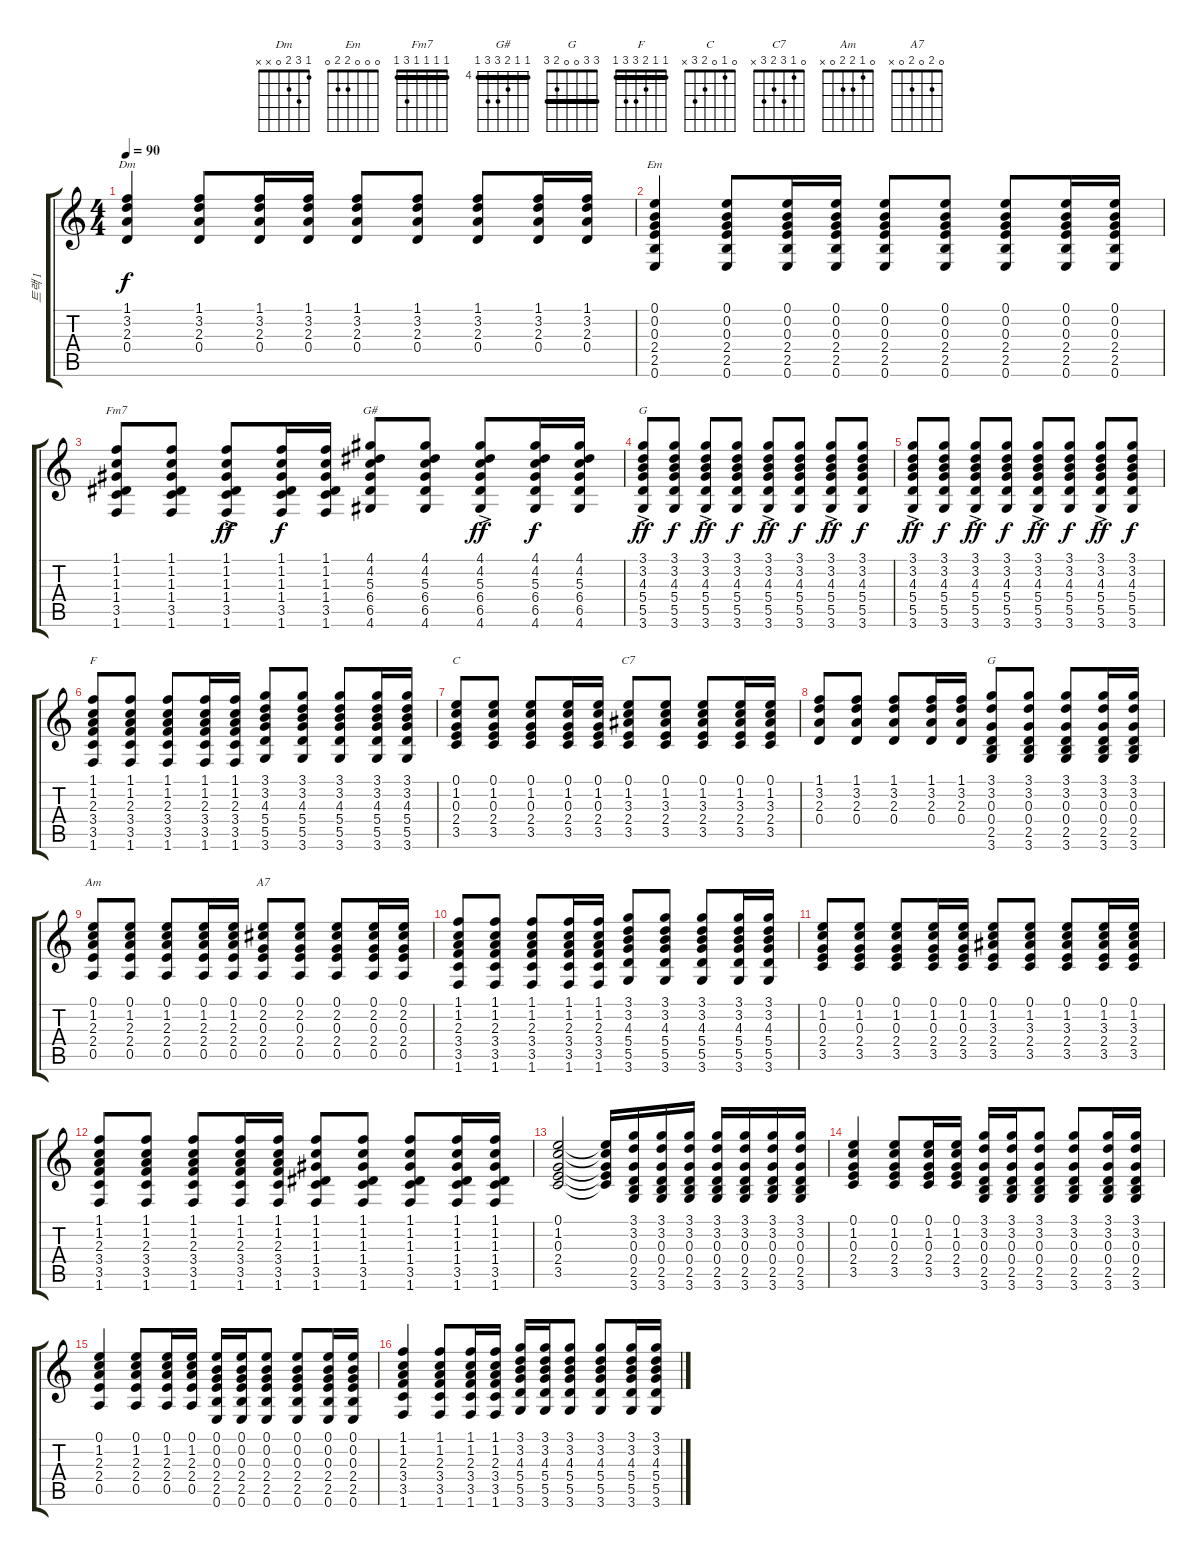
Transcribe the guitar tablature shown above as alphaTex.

\track ("트랙 1" "트랙 1") {instrument electricguitarclean}
\staff {score tabs}
\tuning (E4 B3 G3 D3 A2 E2) {hide}
\chord ("Dm" 1 3 2 0 x x)
\chord ("Em" 0 0 0 2 2 0)
\chord ("Fm7" 1 1 1 1 3 1) {barre 1}
\chord ("G#" 4 4 5 6 6 4) {firstfret 4 barre 4}
\chord ("G" 3 3 4 5 5 3) {barre 3}
\chord ("F" 1 1 2 3 3 1) {barre 1}
\chord ("C" 0 1 0 2 3 x)
\chord ("C7" 0 1 3 2 3 x)
\chord ("G" 3 3 0 0 2 3) {barre 3}
\chord ("Am" 0 1 2 2 0 x)
\chord ("A7" 0 2 0 2 0 x)
\ts (4 4)
\tempo 90
\clef g2
\ks c
(1.1 3.2 2.3 0.4).4{ch "Dm" dy f} (1.1 3.2 2.3 0.4).8 (1.1 3.2 2.3 0.4).16 (1.1 3.2 2.3 0.4).16 (1.1 3.2 2.3 0.4).8 (1.1 3.2 2.3 0.4).8 (1.1 3.2 2.3 0.4).8 (1.1 3.2 2.3 0.4).16 (1.1 3.2 2.3 0.4).16 |
(0.1 0.2 0.3 2.4 2.5 0.6).4{ch "Em"} (0.1 0.2 0.3 2.4 2.5 0.6).8 (0.1 0.2 0.3 2.4 2.5 0.6).16 (0.1 0.2 0.3 2.4 2.5 0.6).16 (0.1 0.2 0.3 2.4 2.5 0.6).8 (0.1 0.2 0.3 2.4 2.5 0.6).8 (0.1 0.2 0.3 2.4 2.5 0.6).8 (0.1 0.2 0.3 2.4 2.5 0.6).16 (0.1 0.2 0.3 2.4 2.5 0.6).16 |
(1.1 1.2 1.3 1.4 3.5 1.6).8{ch "Fm7"} (1.1 1.2 1.3 1.4 3.5 1.6).8 (1.1 1.2{ac} 1.3 1.4 3.5 1.6).8{dy ff} (1.1 1.2 1.3 1.4 3.5 1.6).16{dy f} (1.1 1.2 1.3 1.4 3.5 1.6).16 (4.1 4.2 5.3 6.4 6.5 4.6).8{ch "G#"} (4.1 4.2 5.3 6.4 6.5 4.6).8 (4.1 4.2{ac} 5.3 6.4 6.5 4.6).8{dy ff} (4.1 4.2 5.3 6.4 6.5 4.6).16{dy f} (4.1 4.2 5.3 6.4 6.5 4.6).16 |
(3.1{ac} 3.2 4.3 5.4 5.5 3.6).8{ch "G" dy ff} (3.1 3.2 4.3 5.4 5.5 3.6).8{dy f} (3.1{ac} 3.2 4.3 5.4 5.5 3.6).8{dy ff} (3.1 3.2 4.3 5.4 5.5 3.6).8{dy f} (3.1{ac} 3.2 4.3 5.4 5.5 3.6).8{dy ff} (3.1 3.2 4.3 5.4 5.5 3.6).8{dy f} (3.1{ac} 3.2 4.3 5.4 5.5 3.6).8{dy ff} (3.1 3.2 4.3 5.4 5.5 3.6).8{dy f} |
(3.1{ac} 3.2 4.3 5.4 5.5 3.6).8{dy ff} (3.1 3.2 4.3 5.4 5.5 3.6).8{dy f} (3.1{ac} 3.2 4.3 5.4 5.5 3.6).8{dy ff} (3.1 3.2 4.3 5.4 5.5 3.6).8{dy f} (3.1{ac} 3.2 4.3 5.4 5.5 3.6).8{dy ff} (3.1 3.2 4.3 5.4 5.5 3.6).8{dy f} (3.1{ac} 3.2 4.3 5.4 5.5 3.6).8{dy ff} (3.1 3.2 4.3 5.4 5.5 3.6).8{dy f} |
(1.1 1.2 2.3 3.4 3.5 1.6).8{ch "F"} (1.1 1.2 2.3 3.4 3.5 1.6).8 (1.1 1.2 2.3 3.4 3.5 1.6).8 (1.1 1.2 2.3 3.4 3.5 1.6).16 (1.1 1.2 2.3 3.4 3.5 1.6).16 (3.1 3.2 4.3 5.4 5.5 3.6).8 (3.1 3.2 4.3 5.4 5.5 3.6).8 (3.1 3.2 4.3 5.4 5.5 3.6).8 (3.1 3.2 4.3 5.4 5.5 3.6).16 (3.1 3.2 4.3 5.4 5.5 3.6).16 |
(0.1 1.2 0.3 2.4 3.5).8{ch "C"} (0.1 1.2 0.3 2.4 3.5).8 (0.1 1.2 0.3 2.4 3.5).8 (0.1 1.2 0.3 2.4 3.5).16 (0.1 1.2 0.3 2.4 3.5).16 (0.1 1.2 3.3 2.4 3.5).8{ch "C7"} (0.1 1.2 3.3 2.4 3.5).8 (0.1 1.2 3.3 2.4 3.5).8 (0.1 1.2 3.3 2.4 3.5).16 (0.1 1.2 3.3 2.4 3.5).16 |
(1.1 3.2 2.3 0.4).8 (1.1 3.2 2.3 0.4).8 (1.1 3.2 2.3 0.4).8 (1.1 3.2 2.3 0.4).16 (1.1 3.2 2.3 0.4).16 (3.1 3.2 0.3 0.4 2.5 3.6).8{ch "G"} (3.1 3.2 0.3 0.4 2.5 3.6).8 (3.1 3.2 0.3 0.4 2.5 3.6).8 (3.1 3.2 0.3 0.4 2.5 3.6).16 (3.1 3.2 0.3 0.4 2.5 3.6).16 |
(0.1 1.2 2.3 2.4 0.5).8{ch "Am"} (0.1 1.2 2.3 2.4 0.5).8 (0.1 1.2 2.3 2.4 0.5).8 (0.1 1.2 2.3 2.4 0.5).16 (0.1 1.2 2.3 2.4 0.5).16 (0.1 2.2 0.3 2.4 0.5).8{ch "A7"} (0.1 2.2 0.3 2.4 0.5).8 (0.1 2.2 0.3 2.4 0.5).8 (0.1 2.2 0.3 2.4 0.5).16 (0.1 2.2 0.3 2.4 0.5).16 |
(1.1 1.2 2.3 3.4 3.5 1.6).8 (1.1 1.2 2.3 3.4 3.5 1.6).8 (1.1 1.2 2.3 3.4 3.5 1.6).8 (1.1 1.2 2.3 3.4 3.5 1.6).16 (1.1 1.2 2.3 3.4 3.5 1.6).16 (3.1 3.2 4.3 5.4 5.5 3.6).8 (3.1 3.2 4.3 5.4 5.5 3.6).8 (3.1 3.2 4.3 5.4 5.5 3.6).8 (3.1 3.2 4.3 5.4 5.5 3.6).16 (3.1 3.2 4.3 5.4 5.5 3.6).16 |
(0.1 1.2 0.3 2.4 3.5).8 (0.1 1.2 0.3 2.4 3.5).8 (0.1 1.2 0.3 2.4 3.5).8 (0.1 1.2 0.3 2.4 3.5).16 (0.1 1.2 0.3 2.4 3.5).16 (0.1 1.2 3.3 2.4 3.5).8 (0.1 1.2 3.3 2.4 3.5).8 (0.1 1.2 3.3 2.4 3.5).8 (0.1 1.2 3.3 2.4 3.5).16 (0.1 1.2 3.3 2.4 3.5).16 |
(1.1 1.2 2.3 3.4 3.5 1.6).8 (1.1 1.2 2.3 3.4 3.5 1.6).8 (1.1 1.2 2.3 3.4 3.5 1.6).8 (1.1 1.2 2.3 3.4 3.5 1.6).16 (1.1 1.2 2.3 3.4 3.5 1.6).16 (1.1 1.2 1.3 1.4 3.5 1.6).8 (1.1 1.2 1.3 1.4 3.5 1.6).8 (1.1 1.2 1.3 1.4 3.5 1.6).8 (1.1 1.2 1.3 1.4 3.5 1.6).16 (1.1 1.2 1.3 1.4 3.5 1.6).16 |
(0.1 1.2 0.3 2.4 3.5).2 (0.1{t} 1.2{t} 0.3{t} 2.4{t} 3.5{t}).16 (3.1 3.2 0.3 0.4 2.5 3.6).16 (3.1 3.2 0.3 0.4 2.5 3.6).16 (3.1 3.2 0.3 0.4 2.5 3.6).16 (3.1 3.2 0.3 0.4 2.5 3.6).16 (3.1 3.2 0.3 0.4 2.5 3.6).16 (3.1 3.2 0.3 0.4 2.5 3.6).16 (3.1 3.2 0.3 0.4 2.5 3.6).16 |
(0.1 1.2 0.3 2.4 3.5).4 (0.1 1.2 0.3 2.4 3.5).8 (0.1 1.2 0.3 2.4 3.5).16 (0.1 1.2 0.3 2.4 3.5).16 (3.1 3.2 0.3 0.4 2.5 3.6).16 (3.1 3.2 0.3 0.4 2.5 3.6).16 (3.1 3.2 0.3 0.4 2.5 3.6).8 (3.1 3.2 0.3 0.4 2.5 3.6).8 (3.1 3.2 0.3 0.4 2.5 3.6).16 (3.1 3.2 0.3 0.4 2.5 3.6).16 |
(0.1 1.2 2.3 2.4 0.5).4 (0.1 1.2 2.3 2.4 0.5).8 (0.1 1.2 2.3 2.4 0.5).16 (0.1 1.2 2.3 2.4 0.5).16 (0.1 0.2 0.3 2.4 2.5 0.6).16 (0.1 0.2 0.3 2.4 2.5 0.6).16 (0.1 0.2 0.3 2.4 2.5 0.6).8 (0.1 0.2 0.3 2.4 2.5 0.6).8 (0.1 0.2 0.3 2.4 2.5 0.6).16 (0.1 0.2 0.3 2.4 2.5 0.6).16 |
(1.1 1.2 2.3 3.4 3.5 1.6).4 (1.1 1.2 2.3 3.4 3.5 1.6).8 (1.1 1.2 2.3 3.4 3.5 1.6).16 (1.1 1.2 2.3 3.4 3.5 1.6).16 (3.1 3.2 4.3 5.4 5.5 3.6).16 (3.1 3.2 4.3 5.4 5.5 3.6).16 (3.1 3.2 4.3 5.4 5.5 3.6).8 (3.1 3.2 4.3 5.4 5.5 3.6).8 (3.1 3.2 4.3 5.4 5.5 3.6).16 (3.1 3.2 4.3 5.4 5.5 3.6).16
